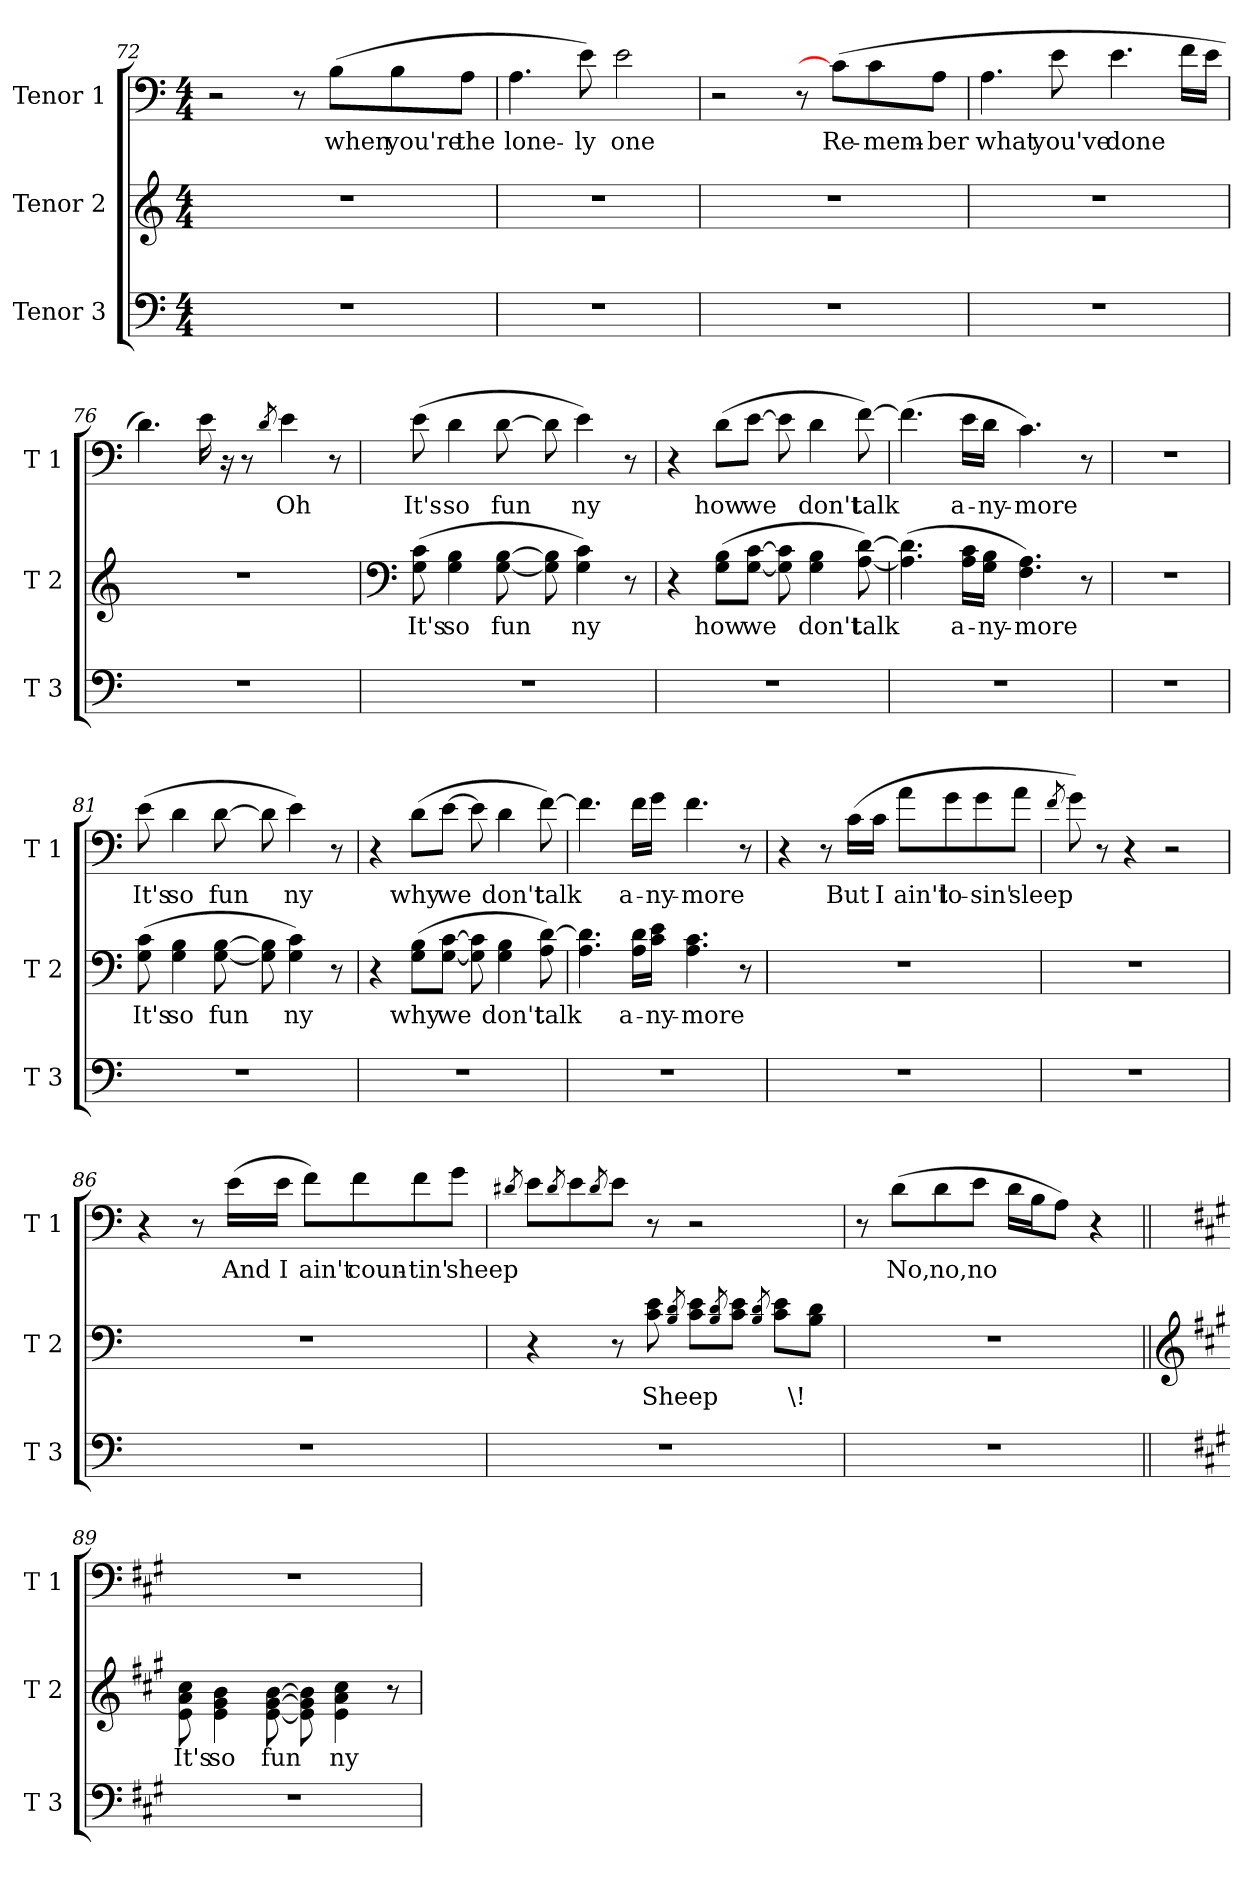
**kern	**kern	**text	**kern	**text
*part3	*part2	*part2	*part1	*part1
*staff3	*staff2	*staff2	*staff1	*staff1
*I"Tenor 3	*I"Tenor 2	*	*I"Tenor 1	*
*I'T 3	*I'T 2	*	*I'T 1	*
*clefF4	*clefG2	*	*clefF4	*
*k[]	*k[]	*	*k[]	*
*C:	*C:	*	*C:	*
*M4/4	*M4/4	*	*M4/4	*
=72	=72	=72	=72	=72
1r	1r	.	2r	.
.	.	.	8r	.
!	!	!	!	!LO:LY:b
.	.	.	(>8B\L	when
!	!	!	!	!LO:LY:b
.	.	.	8B\	you're
!	!	!	!	!LO:LY:b
.	.	.	8A\J	the
=73	=73	=73	=73	=73
!	!	!	!	!LO:LY:b
1r	1r	.	4.A\	lone-
!	!	!	!	!LO:LY:b
.	.	.	8e\)	-ly
!	!	!	!	!LO:LY:b
.	.	.	2e\	one
=74	=74	=74	=74	=74
1r	1r	.	2r	.
.	.	.	8r	.
!	!	!	!	!LO:LY:b
.	.	.	(>8c\L]	Re-
!	!	!	!	!LO:LY:b
.	.	.	8c\	-mem-
!	!	!	!	!LO:LY:b
.	.	.	8A\J	-ber
=75	=75	=75	=75	=75
!	!	!	!	!LO:LY:b
1r	1r	.	4.A\	what
!	!	!	!	!LO:LY:b
.	.	.	8e\	you've
!	!	!	!	!LO:LY:b
.	.	.	4.e\	done
.	.	.	16f\LL	.
.	.	.	16e\JJ	.
=76	=76	=76	=76	=76
1r	1r	.	4.d\)	.
.	.	.	16e\	.
.	.	.	16r	.
.	.	.	8r	.
.	.	.	8qd/	.
!	!	!	!	!LO:LY:b
.	.	.	4e\	Oh
.	.	.	8r	.
=77	=77	=77	=77	=77
*	*clefF4	*	*	*
!	!	!LO:LY:b	!	!LO:LY:b
1r	(>8G\ 8c\	It's	(>8e\	It's
!	!	!LO:LY:b	!	!LO:LY:b
.	4G\ 4B\	so	4d\	so
!	!	!LO:LY:b	!	!LO:LY:b
.	[8G\ [8B\	fun	[8d\	fun
.	8G\] 8B\]	.	8d\]	.
!	!	!LO:LY:b	!	!LO:LY:b
.	4G\ 4c\)	ny	4e\)	ny
.	8r	.	8r	.
=78	=78	=78	=78	=78
1r	4r	.	4r	.
!	!	!LO:LY:b	!	!LO:LY:b
.	(>8G\ 8B\L	how	(>8d\L	how
!	!	!LO:LY:b	!	!LO:LY:b
.	[8G\ [8c\J	we	[8e\J	we
.	8G\] 8c\]	.	8e\]	.
!	!	!LO:LY:b	!	!LO:LY:b
.	4G\ 4B\	don't	4d\	don't
!	!	!LO:LY:b	!	!LO:LY:b
.	[8A\ [8d\)	talk	[8f\)	talk
=79	=79	=79	=79	=79
1r	(>4.A\] 4.d\]	.	(>4.f\]	.
!	!	!LO:LY:b	!	!LO:LY:b
.	16A\ 16c\LL	a-	16e\LL	a-
!	!	!LO:LY:b	!	!LO:LY:b
.	16G\ 16B\JJ	-ny-	16d\JJ	-ny-
!	!	!LO:LY:b	!	!LO:LY:b
.	4.F\ 4.A\)	-more	4.c\)	-more
.	8r	.	8r	.
=80	=80	=80	=80	=80
1r	1r	.	1r	.
=81	=81	=81	=81	=81
!	!	!LO:LY:b	!	!LO:LY:b
1r	(>8G\ 8c\	It's	(>8e\	It's
!	!	!LO:LY:b	!	!LO:LY:b
.	4G\ 4B\	so	4d\	so
!	!	!LO:LY:b	!	!LO:LY:b
.	[8G\ [8B\	fun	[8d\	fun
.	8G\] 8B\]	.	8d\]	.
!	!	!LO:LY:b	!	!LO:LY:b
.	4G\ 4c\)	ny	4e\)	ny
.	8r	.	8r	.
=82	=82	=82	=82	=82
1r	4r	.	4r	.
!	!	!LO:LY:b	!	!LO:LY:b
.	(>8G\ 8B\L	why	(>8d\L	why
!	!	!LO:LY:b	!	!LO:LY:b
.	[8G\ [8c\J	we	[8e\J	we
.	8G\] 8c\]	.	8e\]	.
!	!	!LO:LY:b	!	!LO:LY:b
.	4G\ 4B\	don't	4d\	don't
!	!	!LO:LY:b	!	!LO:LY:b
.	8A\ [8d\)	talk	[8f\)	talk
=83	=83	=83	=83	=83
1r	4.A\ 4.d\]	.	4.f\]	.
!	!	!LO:LY:b	!	!LO:LY:b
.	16A\ 16d\LL	a-	16f\LL	a-
!	!	!LO:LY:b	!	!LO:LY:b
.	16c\ 16e\JJ	-ny-	16g\JJ	-ny-
!	!	!LO:LY:b	!	!LO:LY:b
.	4.A\ 4.c\	-more	4.f\	-more
.	8r	.	8r	.
=84	=84	=84	=84	=84
1r	1r	.	4r	.
.	.	.	8r	.
!	!	!	!	!LO:LY:b
.	.	.	(>16c\LL	But
!	!	!	!	!LO:LY:b
.	.	.	16c\JJ	I
!	!	!	!	!LO:LY:b
.	.	.	8a\L	ain't
!	!	!	!	!LO:LY:b
.	.	.	8g\	lo-
!	!	!	!	!LO:LY:b
.	.	.	8g\	-sin'
!	!	!	!	!LO:LY:b
.	.	.	8a\J	sleep
=85	=85	=85	=85	=85
.	.	.	8qf/	.
1r	1r	.	8g\)	.
.	.	.	8r	.
.	.	.	4r	.
.	.	.	2r	.
=86	=86	=86	=86	=86
1r	1r	.	4r	.
.	.	.	8r	.
!	!	!	!	!LO:LY:b
.	.	.	(>16e\LL	And
!	!	!	!	!LO:LY:b
.	.	.	16e\JJ	I
!	!	!	!	!LO:LY:b
.	.	.	8f\L)	ain't
!	!	!	!	!LO:LY:b
.	.	.	8f\	coun-
!	!	!	!	!LO:LY:b
.	.	.	8f\	-tin'
!	!	!	!	!LO:LY:b
.	.	.	8g\J	sheep
=87	=87	=87	=87	=87
.	.	.	8qd#X/	.
1r	4r	.	8e\L	.
.	.	.	8qd#/	.
.	.	.	8e\	.
.	.	.	8qd#/	.
.	8r	.	8e\J	.
!	!	!LO:LY:b	!	!
.	8c\ 8e\	Sheep	8r	.
.	8qB/ 8qd/	.	.	.
.	8c\ 8e\L	.	2r	.
.	8qB/ 8qd/	.	.	.
.	8c\ 8e\J	.	.	.
.	8qB/ 8qd/	.	.	.
.	8c\ 8e\L	.	.	.
!	!	!LO:LY:b	!	!
.	8B\ 8d\J	\!	.	.
=88	=88	=88	=88	=88
1r	1r	.	8r	.
!	!	!	!	!LO:LY:b
.	.	.	(>8d\L	No,
!	!	!	!	!LO:LY:b
.	.	.	8d\	no,
!	!	!	!	!LO:LY:b
.	.	.	8e\J	no
.	.	.	16d\LL	.
.	.	.	16B\J	.
.	.	.	8A\J)	.
.	.	.	4r	.
=89||	=89||	=89||	=89||	=89||
*	*clefG2	*	*	*
*k[f#c#g#]	*k[f#c#g#]	*	*k[f#c#g#]	*
*A:	*A:	*	*A:	*
!	!	!LO:LY:b	!	!
1r	8e\ 8a\ 8cc#\	It's	1r	.
!	!	!LO:LY:b	!	!
.	4e\ 4g#\ 4b\	so	.	.
!	!	!LO:LY:b	!	!
.	[8e\ [8g#\ [8b\	fun	.	.
.	8e\] 8g#\] 8b\]	.	.	.
!	!	!LO:LY:b	!	!
.	4e\ 4a\ 4cc#\	ny	.	.
.	8r	.	.	.
=	=	=	=	=
*-	*-	*-	*-	*-
